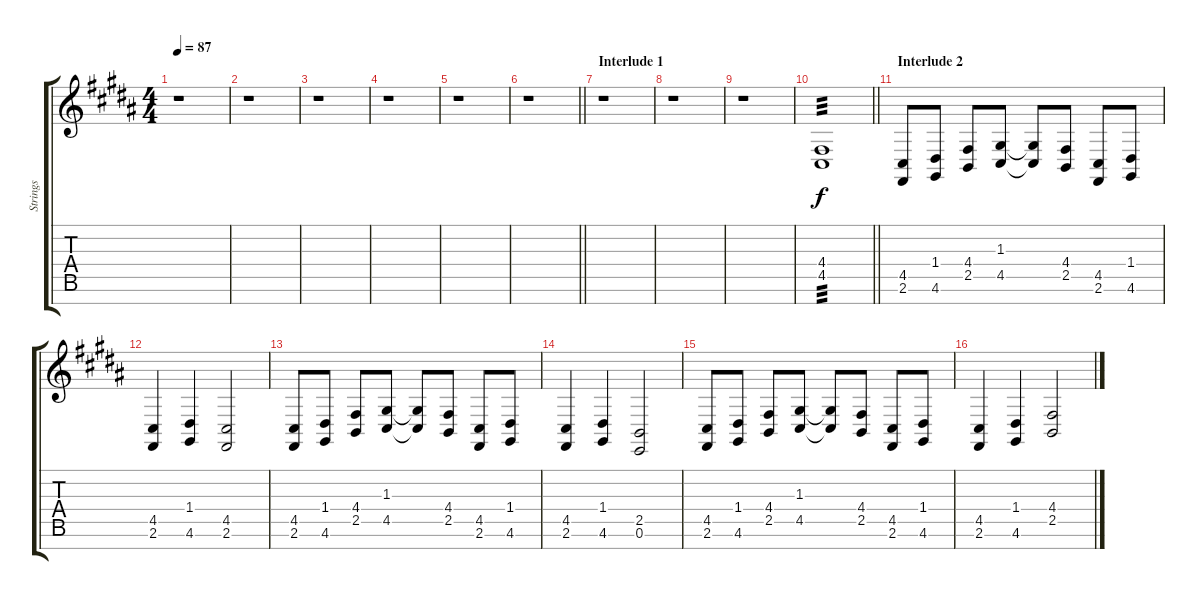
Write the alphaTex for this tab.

\track ("Strings" "Strings") {instrument stringensemble1}
\staff {score tabs}
\tuning (E4 B3 G3 D3 A2 E2 B1) {hide}
\ts (4 4)
\tempo 87
\clef g2
\ks b
r.1{dy f} |
r.1 |
r.1 |
r.1 |
r.1 |
\barLineRight lightlight
r.1 |
\section ("" "Interlude 1")
r.1 |
r.1 |
r.1 |
\barLineRight lightlight
(4.4 4.5).1{tp 3} |
\section ("" "Interlude 2")
(4.5 2.6).8 (1.4 4.6).8 (4.4 2.5).8 (1.3 4.5).8 (1.3{t} 4.5{t}).8 (4.4 2.5).8 (4.5 2.6).8 (1.4 4.6).8 |
(4.5 2.6).4 (1.4 4.6).4 (4.5 2.6).2 |
(4.5 2.6).8 (1.4 4.6).8 (4.4 2.5).8 (1.3 4.5).8 (1.3{t} 4.5{t}).8 (4.4 2.5).8 (4.5 2.6).8 (1.4 4.6).8 |
(4.5 2.6).4 (1.4 4.6).4 (2.5 0.6).2 |
(4.5 2.6).8 (1.4 4.6).8 (4.4 2.5).8 (1.3 4.5).8 (1.3{t} 4.5{t}).8 (4.4 2.5).8 (4.5 2.6).8 (1.4 4.6).8 |
(4.5 2.6).4 (1.4 4.6).4 (4.4 2.5).2
